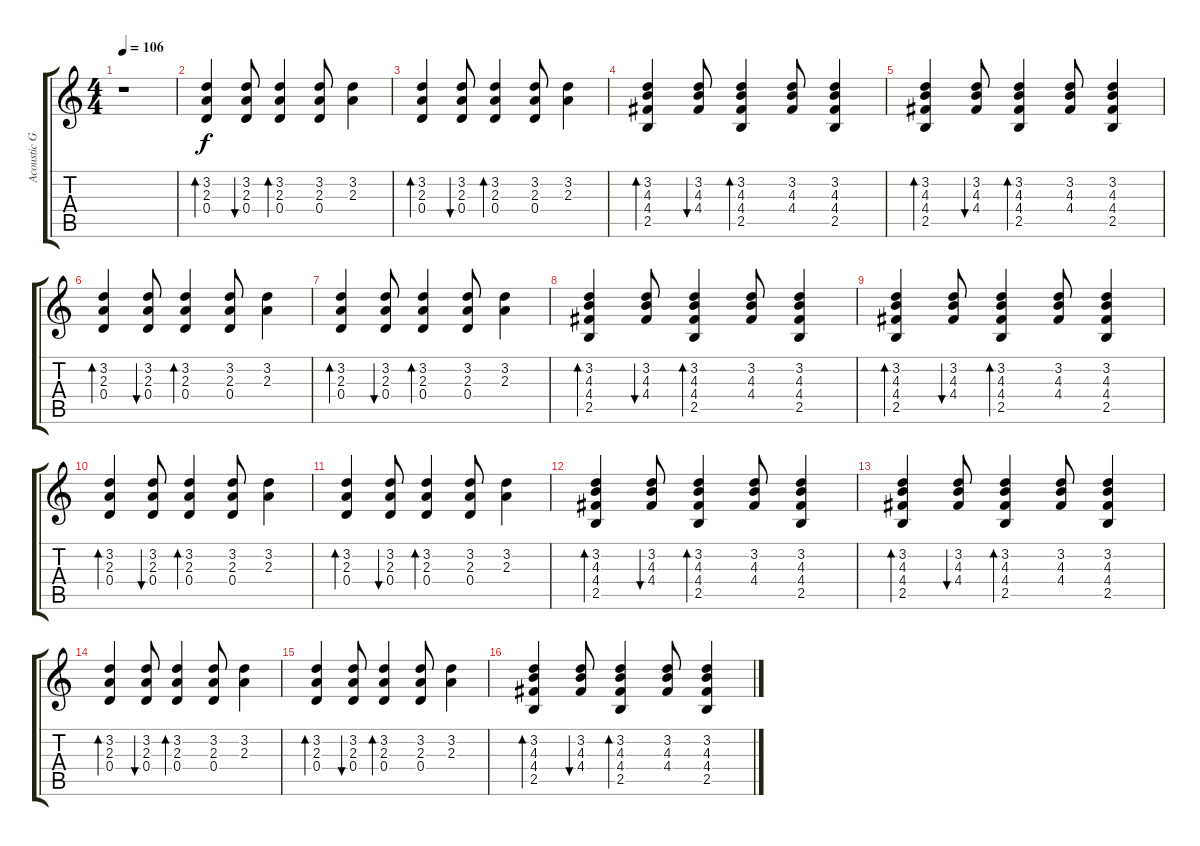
\track ("Acoustic Guitar" "Acoustic G") {instrument acousticguitarsteel}
\staff {score tabs}
\tuning (E4 B3 G3 D3 A2 E2) {hide}
\ts (4 4)
\tempo 106
\clef g2
\ks c
r.1{dy f instrument acousticguitarsteel} |
(3.2 2.3 0.4).4{bd 60} (3.2 2.3 0.4).8{bu 60} (3.2 2.3 0.4).4{bd 60} (3.2 2.3 0.4).8 (3.2 2.3).4 |
(3.2 2.3 0.4).4{bd 60} (3.2 2.3 0.4).8{bu 60} (3.2 2.3 0.4).4{bd 60} (3.2 2.3 0.4).8 (3.2 2.3).4 |
(3.2 4.3 4.4 2.5).4{bd 60} (3.2 4.3 4.4).8{bu 60} (3.2 4.3 4.4 2.5).4{bd 60} (3.2 4.3 4.4).8 (3.2 4.3 4.4 2.5).4 |
(3.2 4.3 4.4 2.5).4{bd 60} (3.2 4.3 4.4).8{bu 60} (3.2 4.3 4.4 2.5).4{bd 60} (3.2 4.3 4.4).8 (3.2 4.3 4.4 2.5).4 |
(3.2 2.3 0.4).4{bd 60} (3.2 2.3 0.4).8{bu 60} (3.2 2.3 0.4).4{bd 60} (3.2 2.3 0.4).8 (3.2 2.3).4 |
(3.2 2.3 0.4).4{bd 60} (3.2 2.3 0.4).8{bu 60} (3.2 2.3 0.4).4{bd 60} (3.2 2.3 0.4).8 (3.2 2.3).4 |
(3.2 4.3 4.4 2.5).4{bd 60} (3.2 4.3 4.4).8{bu 60} (3.2 4.3 4.4 2.5).4{bd 60} (3.2 4.3 4.4).8 (3.2 4.3 4.4 2.5).4 |
(3.2 4.3 4.4 2.5).4{bd 60} (3.2 4.3 4.4).8{bu 60} (3.2 4.3 4.4 2.5).4{bd 60} (3.2 4.3 4.4).8 (3.2 4.3 4.4 2.5).4 |
(3.2 2.3 0.4).4{bd 60} (3.2 2.3 0.4).8{bu 60} (3.2 2.3 0.4).4{bd 60} (3.2 2.3 0.4).8 (3.2 2.3).4 |
(3.2 2.3 0.4).4{bd 60} (3.2 2.3 0.4).8{bu 60} (3.2 2.3 0.4).4{bd 60} (3.2 2.3 0.4).8 (3.2 2.3).4 |
(3.2 4.3 4.4 2.5).4{bd 60} (3.2 4.3 4.4).8{bu 60} (3.2 4.3 4.4 2.5).4{bd 60} (3.2 4.3 4.4).8 (3.2 4.3 4.4 2.5).4 |
(3.2 4.3 4.4 2.5).4{bd 60} (3.2 4.3 4.4).8{bu 60} (3.2 4.3 4.4 2.5).4{bd 60} (3.2 4.3 4.4).8 (3.2 4.3 4.4 2.5).4 |
(3.2 2.3 0.4).4{bd 60} (3.2 2.3 0.4).8{bu 60} (3.2 2.3 0.4).4{bd 60} (3.2 2.3 0.4).8 (3.2 2.3).4 |
(3.2 2.3 0.4).4{bd 60} (3.2 2.3 0.4).8{bu 60} (3.2 2.3 0.4).4{bd 60} (3.2 2.3 0.4).8 (3.2 2.3).4 |
(3.2 4.3 4.4 2.5).4{bd 60} (3.2 4.3 4.4).8{bu 60} (3.2 4.3 4.4 2.5).4{bd 60} (3.2 4.3 4.4).8 (3.2 4.3 4.4 2.5).4
